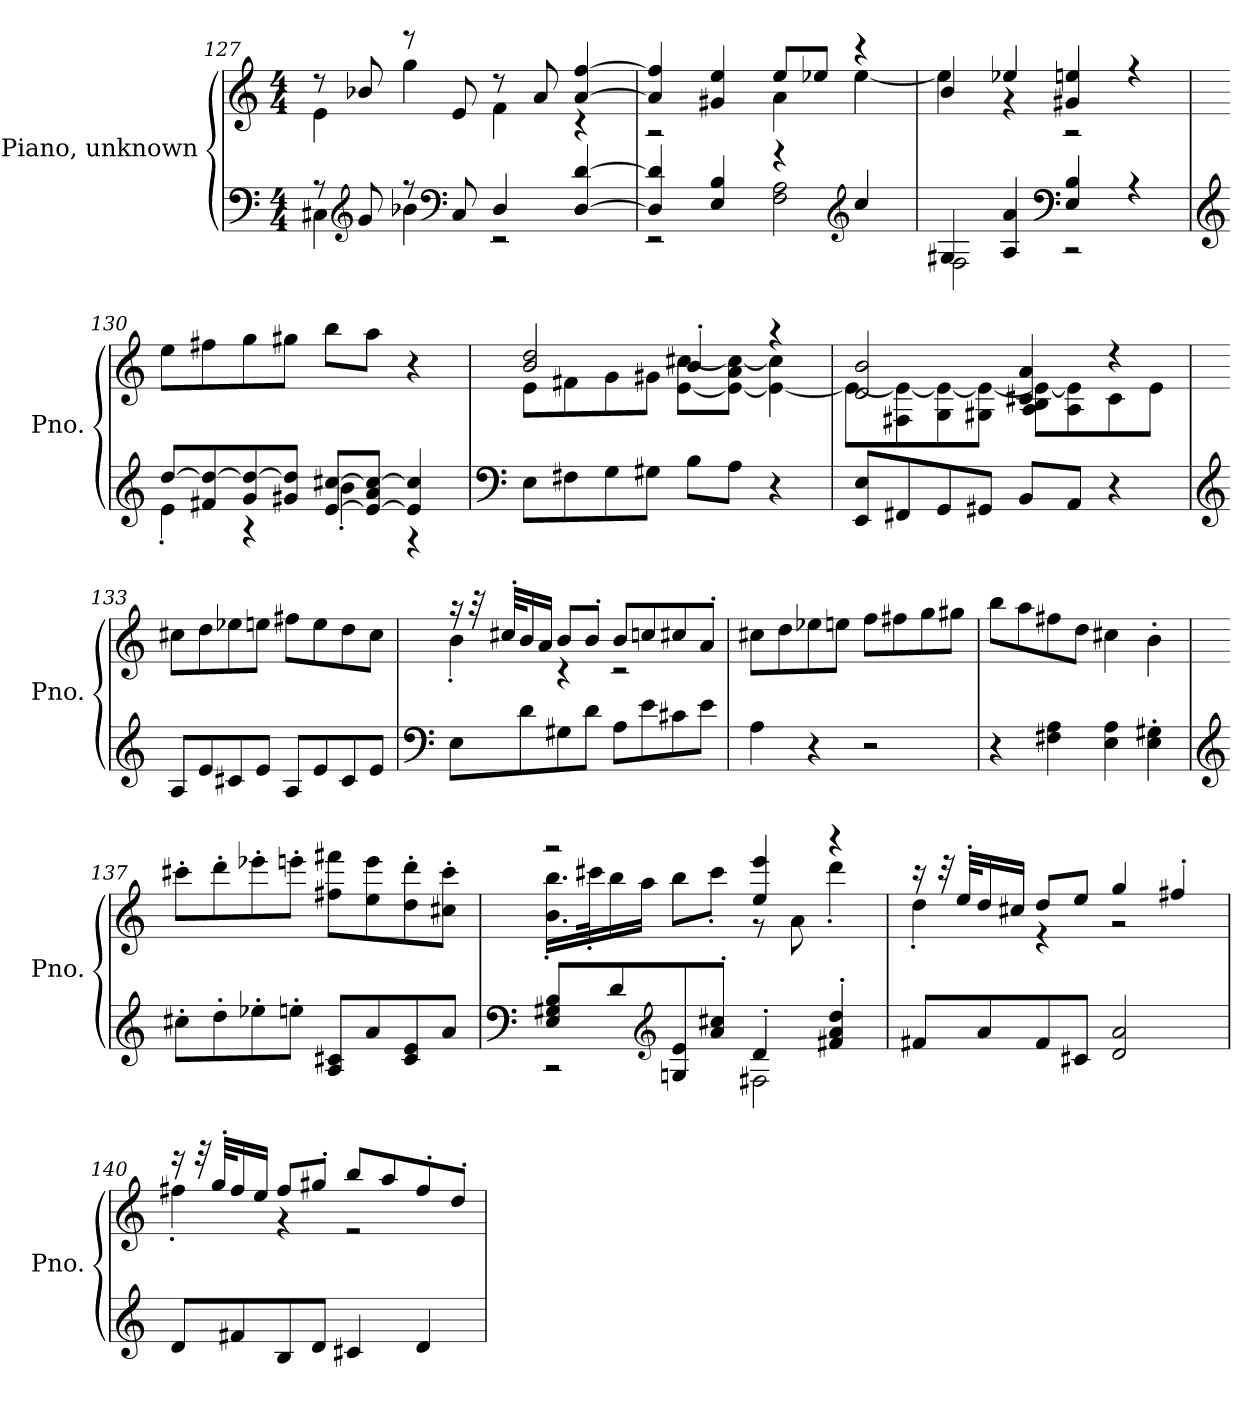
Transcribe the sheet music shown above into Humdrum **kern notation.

**kern	**kern
*part1	*part1
*staff2	*staff1
*I"Piano, unknown	*
*I'Pno.	*
*clefF4	*clefG2
*k[]	*k[]
*M4/4	*M4/4
=127	=127
*^	*^
8r	4C#X\	8r	4e\
*clefG2	*	*	*
8g/	.	8b-X/	.
8r	4b-X\	8r	4gg\
*clefF4	*	*	*
8C#/	.	8e/	.
4D/	2r	8r	4f\
.	.	8a/	.
[4D/ [4d/	.	[4a/ [4ff/	4r
=128	=128	=128	=128
4D/] 4d/]	2r	4a/] 4ff/]	2r
4E/ 4B/	.	4g#X/ 4ee/	.
4r	2F\ 2A\	8ee/L	4a\
.	.	8ee-X/J	.
*clefG2	*	*	*
4cc/	.	4r	[4ee-\
=129	=129	=129	=129
4G#X/	2F\	4b/	4ee-\]
4A/ 4a/	.	4ee-X/	4r
*clefF4	*	*	*
4E/ 4B/	2r	4g#X/ 4een/	2r
4r	.	4r	.
*	*	*v	*v
!!LO:LB:g=z
=130	=130	=130
*clefG2	*	*
[8dd/L	4e'\	8ee\L
8f#X/ 8dd/_	.	8ff#X\
8g/ 8dd/_	4r	8gg\
8g#X/ 8dd/]J	.	8gg#X\J
[8e/ [8cc#X/L	4b'\	8bb\L
8e/_ 8a/ 8cc#/_J	.	8aa\J
4e/] 4cc#/]	4r	4r
*v	*v	*
=131	=131
*clefF4	*
*	*^
8E\L	2b/ 2dd/	8e\L
8F#X\	.	8f#X\
8G\	.	8g\
8G#X\J	.	8g#X\J
8B\L	4b'/	[8e\ [8cc#X\L
8A\J	.	8e\_ 8a\ 8cc#\_J
4r	4r	4e\_ 4cc#\]
=132	=132	=132
8EE/ 8E/L	2d/ 2b/	8e\L_
8FF#X/	.	8F#X\ 8e\_
8GG/	.	8G\ 8e\_
8GG#X/J	.	8G#X\ 8e\_J
8BB/L	4c#X/ 4a/	8A\ 8B\ 8e\_L
8AA/J	.	8A\ 8e\]
4r	4r	8c#\
.	.	8e\J
*	*v	*v
!!LO:LB:g=z
=133	=133
*clefG2	*
8A/L	8cc#X\L
8e/	8dd\
8c#X/	8ee-X\
8e/J	8een\J
8A/L	8ff#X\L
8e/	8ee\
8c#/	8dd\
8e/J	8cc#\J
=134	=134
*clefF4	*
*	*^
8E\L	16r	4b'\
.	32r	.
.	32cc#X'/KLL	.
8d\	16b/	.
.	16a/JJ	.
8G#X\	8b/L	4r
8d\J	8b'/J	.
8A\L	8b/L	2r
8e\	8ccn/	.
8c#X\	8cc#X/	.
8e\J	8a'/J	.
*	*v	*v
=135	=135
4A\	8cc#X\L
.	8dd\
4r	8ee-X\
.	8een\J
2r	8ff\L
.	8ff#X\
.	8gg\
.	8gg#X\J
!!LO:PB:g=z
=136	=136
4r	8bb\L
.	8aa\
4F#X\ 4A\	8ff#X\
.	8dd\J
4E\ 4A\	4cc#X\
4E\' 4G#X\'	4b'\
=137	=137
*clefG2	*
8cc#X'\L	8ccc#X'\L
8dd'\	8ddd'\
8ee-X'\	8eee-X'\
8een'\J	8eeen'\J
8A/ 8c#X/L	8ff#X\ 8fff#X\L
8a/	8ee\ 8eee\
8c#/ 8e/	8dd\' 8ddd\'
8a/J	8cc#X\' 8ccc#\'J
=138	=138
*clefF4	*
*^	*^
8E/ 8G#X/ 8B/L	2r	2r	16.b\' 16.bb\'LL
.	.	.	32ccc#X'\K
8d/	.	.	16bb\
.	.	.	16aa\JJ
*clefG2	*	*	*
8Gn/ 8e/	.	.	8bb\L
8a/' 8cc#X/'J	.	.	8ccc#'\J
4d'/	2F#X\	4ee/ 4eee/	8r
.	.	.	8a\
4f#X/' 4a/' 4dd/'	.	4r	4ddd'\
*v	*v	*	*
!!LO:LB:g=z	!!
=139	=139	=139
8f#X/L	16r	4dd'\
.	32r	.
.	32ee'/KLL	.
8a/	16dd/	.
.	16cc#X/JJ	.
8f#/	8dd/L	4r
8c#X/J	8ee/J	.
2d/ 2a/	4gg/	2r
.	4ff#X'/	.
=140	=140	=140
8d/L	16r	4ff#X'\
.	32r	.
.	32gg'/KLL	.
8f#X/	16ff#/	.
.	16ee/JJ	.
8B/	8ff#/L	4r
8d/J	8gg#X'/J	.
4c#X/	8bb/L	2r
.	8aa/	.
4d/	8ff#'/	.
.	8dd'/J	.
*	*v	*v
=	=
*-	*-
